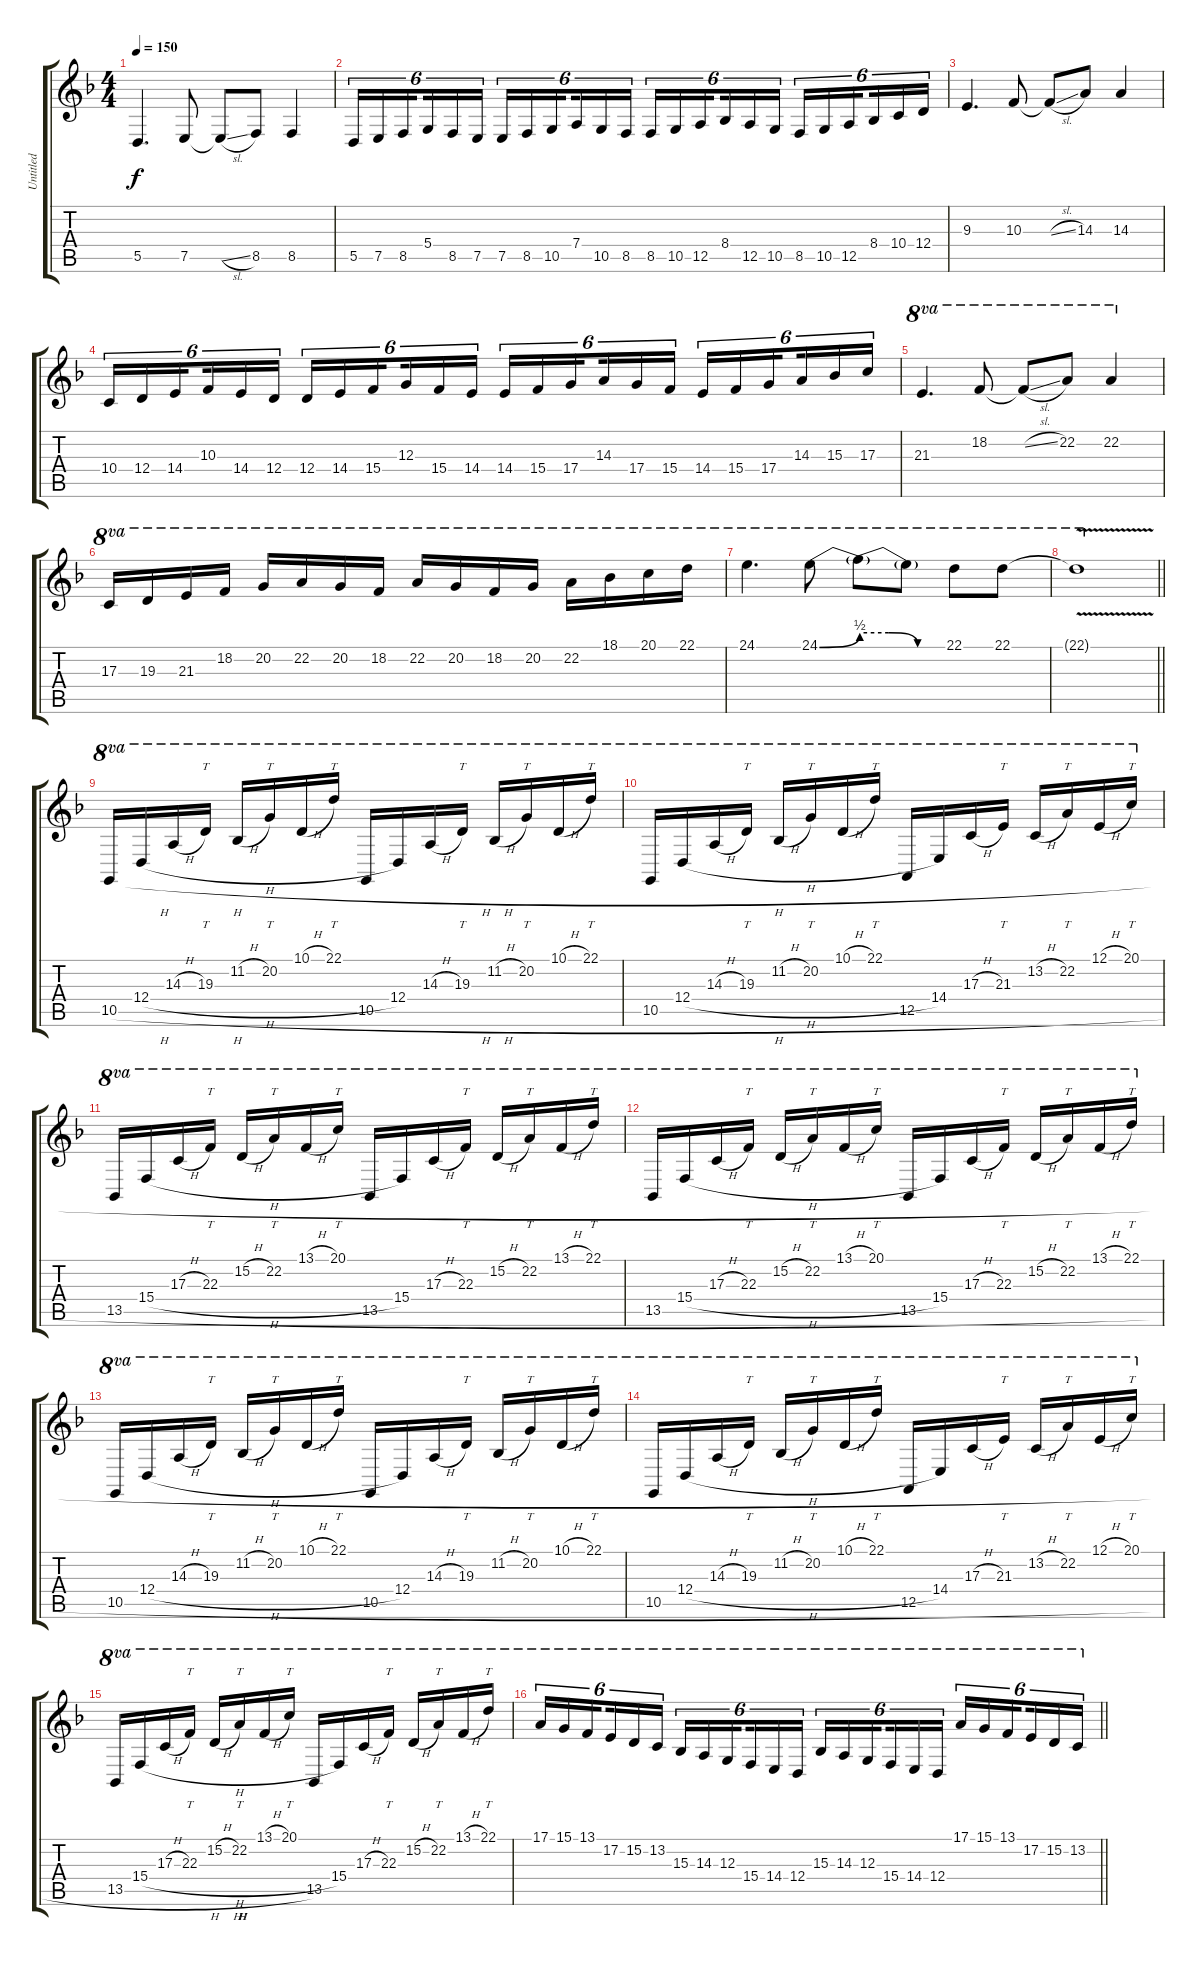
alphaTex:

\track ("Untitled" "Untitled") {instrument clarinet}
\staff {score tabs}
\tuning (E4 B3 G3 D3 A2 E2) {hide}
\ts (4 4)
\tempo 150
\clef g2
\ks f
5.5.4{d dy f} 7.5.8 7.5{sl t}.8 8.5.8 8.5.4 |
5.5.16{tu (6 4)} 7.5.16{tu (6 4)} 8.5.16{tu (6 4) beam splitsecondary} 5.4.16{tu (6 4)} 8.5.16{tu (6 4)} 7.5.16{tu (6 4)} 7.5.16{tu (6 4)} 8.5.16{tu (6 4)} 10.5.16{tu (6 4) beam splitsecondary} 7.4.16{tu (6 4)} 10.5.16{tu (6 4)} 8.5.16{tu (6 4)} 8.5.16{tu (6 4)} 10.5.16{tu (6 4)} 12.5.16{tu (6 4) beam splitsecondary} 8.4.16{tu (6 4)} 12.5.16{tu (6 4)} 10.5.16{tu (6 4)} 8.5.16{tu (6 4)} 10.5.16{tu (6 4)} 12.5.16{tu (6 4) beam splitsecondary} 8.4.16{tu (6 4)} 10.4.16{tu (6 4)} 12.4.16{tu (6 4)} |
9.3.4{d} 10.3.8 10.3{sl t}.8 14.3.8 14.3.4 |
10.4.16{tu (6 4)} 12.4.16{tu (6 4)} 14.4.16{tu (6 4) beam splitsecondary} 10.3.16{tu (6 4)} 14.4.16{tu (6 4)} 12.4.16{tu (6 4)} 12.4.16{tu (6 4)} 14.4.16{tu (6 4)} 15.4.16{tu (6 4) beam splitsecondary} 12.3.16{tu (6 4)} 15.4.16{tu (6 4)} 14.4.16{tu (6 4)} 14.4.16{tu (6 4)} 15.4.16{tu (6 4)} 17.4.16{tu (6 4) beam splitsecondary} 14.3.16{tu (6 4)} 17.4.16{tu (6 4)} 15.4.16{tu (6 4)} 14.4.16{tu (6 4)} 15.4.16{tu (6 4)} 17.4.16{tu (6 4) beam splitsecondary} 14.3.16{tu (6 4)} 15.3.16{tu (6 4)} 17.3.16{tu (6 4)} |
21.3.4{d ot 8va} 18.2.8{ot 8va} 18.2{sl t}.8{ot 8va} 22.2.8{ot 8va} 22.2.4{ot 8va} |
17.3.16{ot 8va} 19.3.16{ot 8va} 21.3.16{ot 8va} 18.2.16{ot 8va} 20.2.16{ot 8va} 22.2.16{ot 8va} 20.2.16{ot 8va} 18.2.16{ot 8va} 22.2.16{ot 8va} 20.2.16{ot 8va} 18.2.16{ot 8va} 20.2.16{ot 8va} 22.2.16{ot 8va} 18.1.16{ot 8va} 20.1.16{ot 8va} 22.1.16{ot 8va} |
24.1.4{d ot 8va} 24.1{be (bend 0 0 60 2)}.8{ot 8va} 24.1{be (custom 0 2 20 2 40 0 60 0) t}.8{ot 8va} 24.1{t}.8{ot 8va} 22.1.8{ot 8va} 22.1.8{ot 8va} |
\barLineRight lightlight
22.1{v t}.1{ot 8va} |
10.5{h}.16{ot 8va} 12.4{h}.16{ot 8va} 14.3{h}.16{ot 8va} 19.3.16{tt ot 8va} 11.2{h}.16{ot 8va} 20.2.16{tt ot 8va} 10.1{h}.16{ot 8va} 22.1.16{tt ot 8va} 10.5{h}.16{ot 8va} 12.4.16{ot 8va} 14.3{h}.16{ot 8va} 19.3.16{tt ot 8va} 11.2{h}.16{ot 8va} 20.2.16{tt ot 8va} 10.1{h}.16{ot 8va} 22.1.16{tt ot 8va} |
10.5{h}.16{ot 8va} 12.4{h}.16{ot 8va} 14.3{h}.16{ot 8va} 19.3.16{tt ot 8va} 11.2{h}.16{ot 8va} 20.2.16{tt ot 8va} 10.1{h}.16{ot 8va} 22.1.16{tt ot 8va} 12.5{h}.16{ot 8va} 14.4.16{ot 8va} 17.3{h}.16{ot 8va} 21.3.16{tt ot 8va} 13.2{h}.16{ot 8va} 22.2.16{tt ot 8va} 12.1{h}.16{ot 8va} 20.1.16{tt ot 8va} |
13.5{h}.16{ot 8va} 15.4{h}.16{ot 8va} 17.3{h}.16{ot 8va} 22.3.16{tt ot 8va} 15.2{h}.16{ot 8va} 22.2.16{tt ot 8va} 13.1{h}.16{ot 8va} 20.1.16{tt ot 8va} 13.5{h}.16{ot 8va} 15.4.16{ot 8va} 17.3{h}.16{ot 8va} 22.3.16{tt ot 8va} 15.2{h}.16{ot 8va} 22.2.16{tt ot 8va} 13.1{h}.16{ot 8va} 22.1.16{tt ot 8va} |
13.5{h}.16{ot 8va} 15.4{h}.16{ot 8va} 17.3{h}.16{ot 8va} 22.3.16{tt ot 8va} 15.2{h}.16{ot 8va} 22.2.16{tt ot 8va} 13.1{h}.16{ot 8va} 20.1.16{tt ot 8va} 13.5{h}.16{ot 8va} 15.4.16{ot 8va} 17.3{h}.16{ot 8va} 22.3.16{tt ot 8va} 15.2{h}.16{ot 8va} 22.2.16{tt ot 8va} 13.1{h}.16{ot 8va} 22.1.16{tt ot 8va} |
10.5{h}.16{ot 8va} 12.4{h}.16{ot 8va} 14.3{h}.16{ot 8va} 19.3.16{tt ot 8va} 11.2{h}.16{ot 8va} 20.2.16{tt ot 8va} 10.1{h}.16{ot 8va} 22.1.16{tt ot 8va} 10.5{h}.16{ot 8va} 12.4.16{ot 8va} 14.3{h}.16{ot 8va} 19.3.16{tt ot 8va} 11.2{h}.16{ot 8va} 20.2.16{tt ot 8va} 10.1{h}.16{ot 8va} 22.1.16{tt ot 8va} |
10.5{h}.16{ot 8va} 12.4{h}.16{ot 8va} 14.3{h}.16{ot 8va} 19.3.16{tt ot 8va} 11.2{h}.16{ot 8va} 20.2.16{tt ot 8va} 10.1{h}.16{ot 8va} 22.1.16{tt ot 8va} 12.5{h}.16{ot 8va} 14.4.16{ot 8va} 17.3{h}.16{ot 8va} 21.3.16{tt ot 8va} 13.2{h}.16{ot 8va} 22.2.16{tt ot 8va} 12.1{h}.16{ot 8va} 20.1.16{tt ot 8va} |
13.5{h}.16{ot 8va} 15.4{h}.16{ot 8va} 17.3{h}.16{ot 8va} 22.3.16{tt ot 8va} 15.2{h}.16{ot 8va} 22.2.16{tt ot 8va} 13.1{h}.16{ot 8va} 20.1.16{tt ot 8va} 13.5.16{ot 8va} 15.4.16{ot 8va} 17.3{h}.16{ot 8va} 22.3.16{tt ot 8va} 15.2{h}.16{ot 8va} 22.2.16{tt ot 8va} 13.1{h}.16{ot 8va} 22.1.16{tt ot 8va} |
\barLineRight lightlight
17.1.16{tu (6 4) ot 8va} 15.1.16{tu (6 4) ot 8va} 13.1.16{tu (6 4) ot 8va beam splitsecondary} 17.2.16{tu (6 4) ot 8va} 15.2.16{tu (6 4) ot 8va} 13.2.16{tu (6 4) ot 8va} 15.3.16{tu (6 4) ot 8va} 14.3.16{tu (6 4) ot 8va} 12.3.16{tu (6 4) ot 8va beam splitsecondary} 15.4.16{tu (6 4) ot 8va} 14.4.16{tu (6 4) ot 8va} 12.4.16{tu (6 4) ot 8va} 15.3.16{tu (6 4) ot 8va} 14.3.16{tu (6 4) ot 8va} 12.3.16{tu (6 4) ot 8va beam splitsecondary} 15.4.16{tu (6 4) ot 8va} 14.4.16{tu (6 4) ot 8va} 12.4.16{tu (6 4) ot 8va} 17.1.16{tu (6 4) ot 8va} 15.1.16{tu (6 4) ot 8va} 13.1.16{tu (6 4) ot 8va beam splitsecondary} 17.2.16{tu (6 4) ot 8va} 15.2.16{tu (6 4) ot 8va} 13.2.16{tu (6 4) ot 8va}
